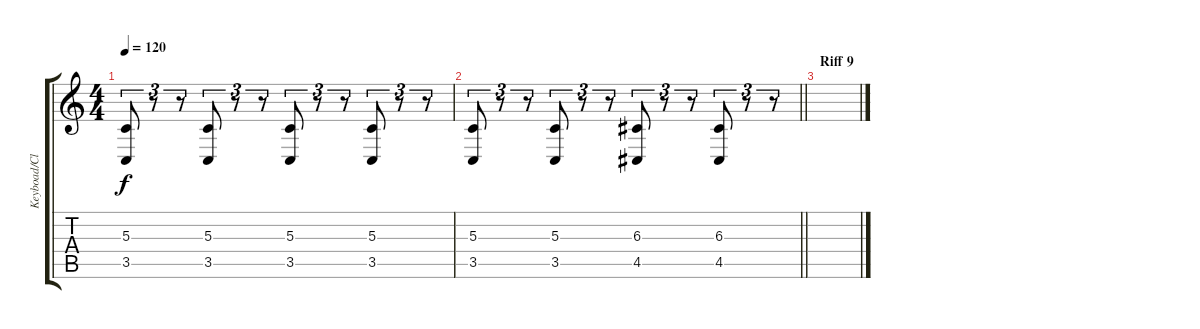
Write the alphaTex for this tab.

\track ("Keyboad/Clean Vocals" "Keyboad/Cl") {instrument oboe}
\staff {score tabs}
\tuning (E4 B3 G3 D3 A2 E2) {hide}
\ts (4 4)
\tempo 120
\clef g2
\ks c
(5.3 3.5).8{tu (3 2) dy f} r.8{tu (3 2)} r.8{tu (3 2)} (5.3 3.5).8{tu (3 2)} r.8{tu (3 2)} r.8{tu (3 2)} (5.3 3.5).8{tu (3 2)} r.8{tu (3 2)} r.8{tu (3 2)} (5.3 3.5).8{tu (3 2)} r.8{tu (3 2)} r.8{tu (3 2)} |
\barLineRight lightlight
(5.3 3.5).8{tu (3 2)} r.8{tu (3 2)} r.8{tu (3 2)} (5.3 3.5).8{tu (3 2)} r.8{tu (3 2)} r.8{tu (3 2)} (6.3 4.5).8{tu (3 2)} r.8{tu (3 2)} r.8{tu (3 2)} (6.3 4.5).8{tu (3 2)} r.8{tu (3 2)} r.8{tu (3 2)} |
\section ("" "Riff 9")
